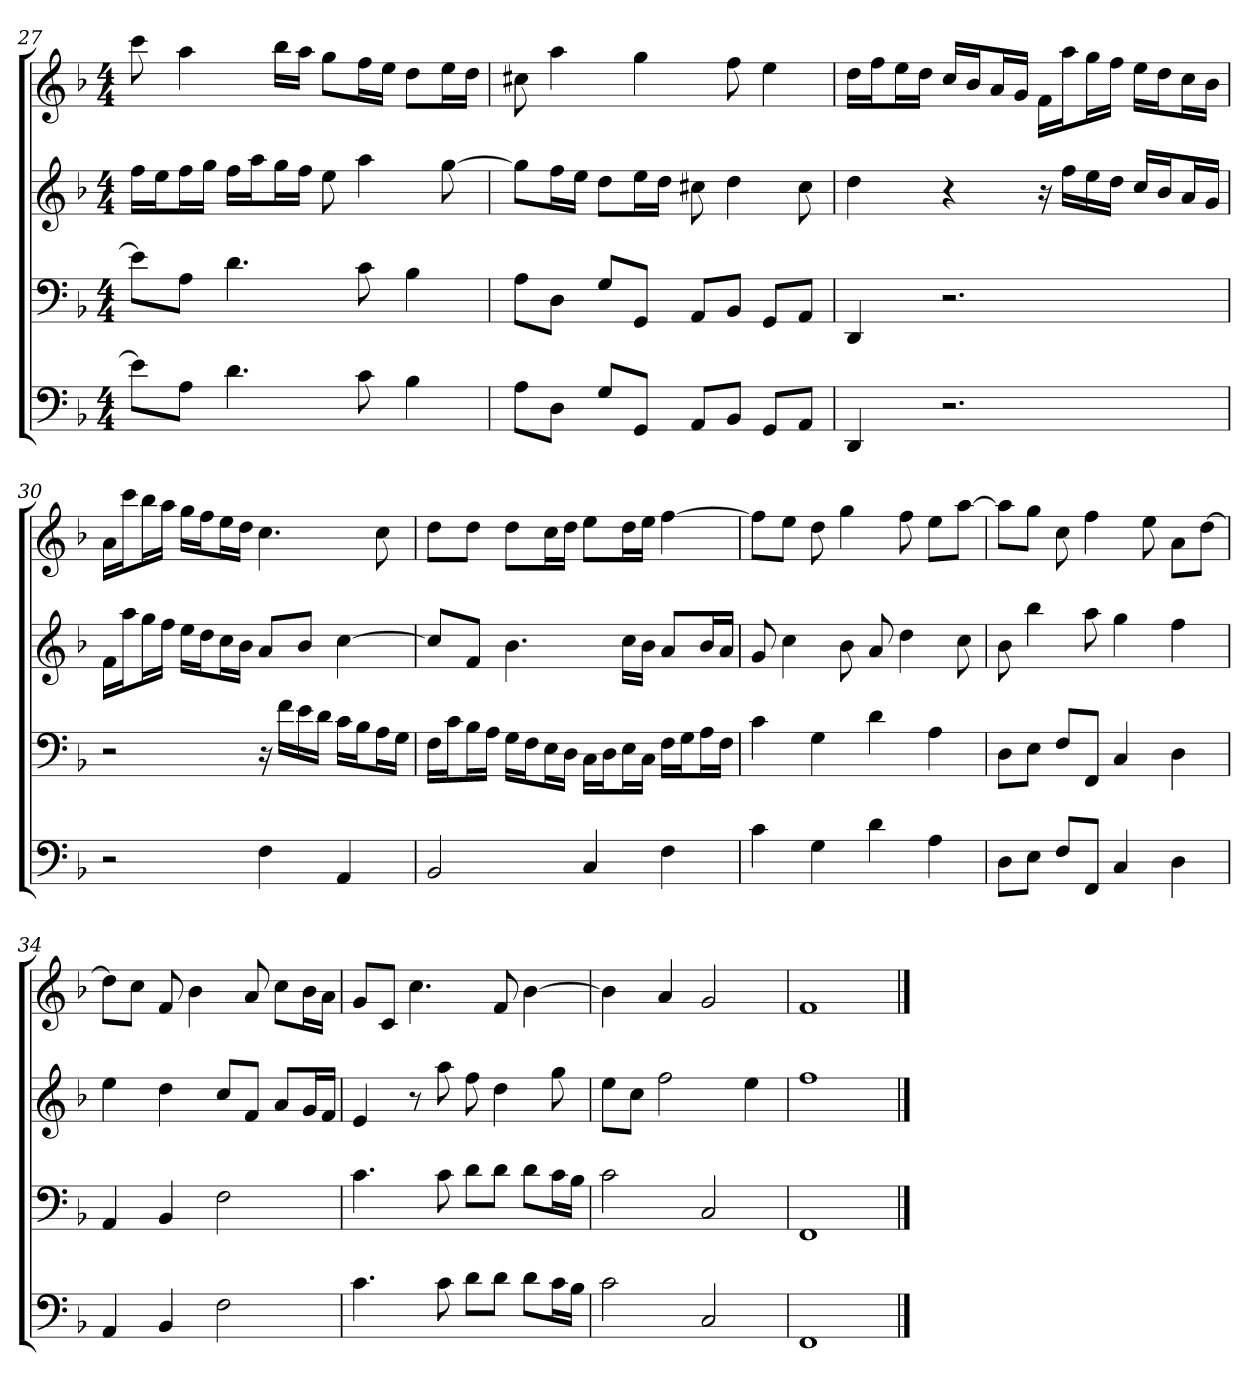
**kern	**kern	**kern	**kern
*part4	*part3	*part2	*part1
*staff4	*staff3	*staff2	*staff1
*k[b-]	*k[b-]	*k[b-]	*k[b-]
*F:	*F:	*F:	*F:
*M4/4	*M4/4	*M4/4	*M4/4
=27	=27	=27	=27
8eL]	8eL]	16ffLL	8ccc
.	.	16eeJ	.
8AJ	8AJ	16ffL	4aa
.	.	16ggJJ	.
4.d	4.d	16ffLL	.
.	.	16aaJ	.
.	.	16ggL	16bb-LL
.	.	16ffJJ	16aaJJ
.	.	8ee	8ggL
8c	8c	4aa	16ffL
.	.	.	16eeJJ
4B-	4B-	.	8ddL
.	.	[8gg	16eeL
.	.	.	16ddJJ
=28	=28	=28	=28
8AL	8AL	8ggL]	8cc#X
8DJ	8DJ	16ffL	4aa
.	.	16eeJJ	.
8GL	8GL	8ddL	.
8GGJ	8GGJ	16eeL	4gg
.	.	16ddJJ	.
8AAL	8AAL	8cc#X	.
8BB-J	8BB-J	4dd	8ff
8GGL	8GGL	.	4ee
8AAJ	8AAJ	8cc#	.
=29	=29	=29	=29
4DD	4DD	4dd	16ddLL
.	.	.	16ffJ
.	.	.	16eeL
.	.	.	16ddJJ
2.r	2.r	4r	16ccLL
.	.	.	16b-J
.	.	.	16aL
.	.	.	16gJJ
.	.	16r	16fLL
.	.	16ffLL	16aaJ
.	.	16ee	16ggL
.	.	16ddJJ	16ffJJ
.	.	16ccLL	16eeLL
.	.	16b-J	16ddJ
.	.	16aL	16ccL
.	.	16gJJ	16b-JJ
=30	=30	=30	=30
2r	2r	16fLL	16aLL
.	.	16aaJ	16cccJ
.	.	16ggL	16bb-L
.	.	16ffJJ	16aaJJ
.	.	16eeLL	16ggLL
.	.	16ddJ	16ffJ
.	.	16ccL	16eeL
.	.	16b-JJ	16ddJJ
4F	16r	8aL	4.cc
.	16fLL	.	.
.	16e	8b-J	.
.	16dJJ	.	.
4AA	16cLL	[4cc	.
.	16B-J	.	.
.	16AL	.	8cc
.	16GJJ	.	.
=31	=31	=31	=31
2BB-	16FLL	8ccL]	8ddL
.	16cJ	.	.
.	16B-L	8fJ	8ddJ
.	16AJJ	.	.
.	16GLL	4.b-	8ddL
.	16FJ	.	.
.	16EL	.	16ccL
.	16DJJ	.	16ddJJ
4C	16CLL	.	8eeL
.	16DJ	.	.
.	16EL	16ccLL	16ddL
.	16CJJ	16b-JJ	16eeJJ
4F	16FLL	8aL	[4ff
.	16GJ	.	.
.	16AL	16b-L	.
.	16FJJ	16aJJ	.
=32	=32	=32	=32
4c	4c	8g	8ffL]
.	.	4cc	8eeJ
4G	4G	.	8dd
.	.	8b-	4gg
4d	4d	8a	.
.	.	4dd	8ff
4A	4A	.	8eeL
.	.	8cc	[8aaJ
=33	=33	=33	=33
8DL	8DL	8b-	8aaL]
8EJ	8EJ	4bb-	8ggJ
8FL	8FL	.	8cc
8FFJ	8FFJ	8aa	4ff
4C	4C	4gg	.
.	.	.	8ee
4D	4D	4ff	8aL
.	.	.	[8ddJ
=34	=34	=34	=34
4AA	4AA	4ee	8ddL]
.	.	.	8ccJ
4BB-	4BB-	4dd	8f
.	.	.	4b-
2F	2F	8ccL	.
.	.	8fJ	8a
.	.	8aL	8ccL
.	.	16gL	16b-L
.	.	16fJJ	16aJJ
=35	=35	=35	=35
4.c	4.c	4e	8gL
.	.	.	8cJ
.	.	8r	4.cc
8c	8c	8aa	.
8dL	8dL	8ff	.
8dJ	8dJ	4dd	8f
8dL	8dL	.	[4b-
16cL	16cL	8gg	.
16B-JJ	16B-JJ	.	.
=36	=36	=36	=36
2c	2c	8eeL	4b-]
.	.	8ccJ	.
.	.	2ff	4a
2C	2C	.	2g
.	.	4ee	.
=37	=37	=37	=37
1FF	1FF	1ff	1f
==	==	==	==
*-	*-	*-	*-
